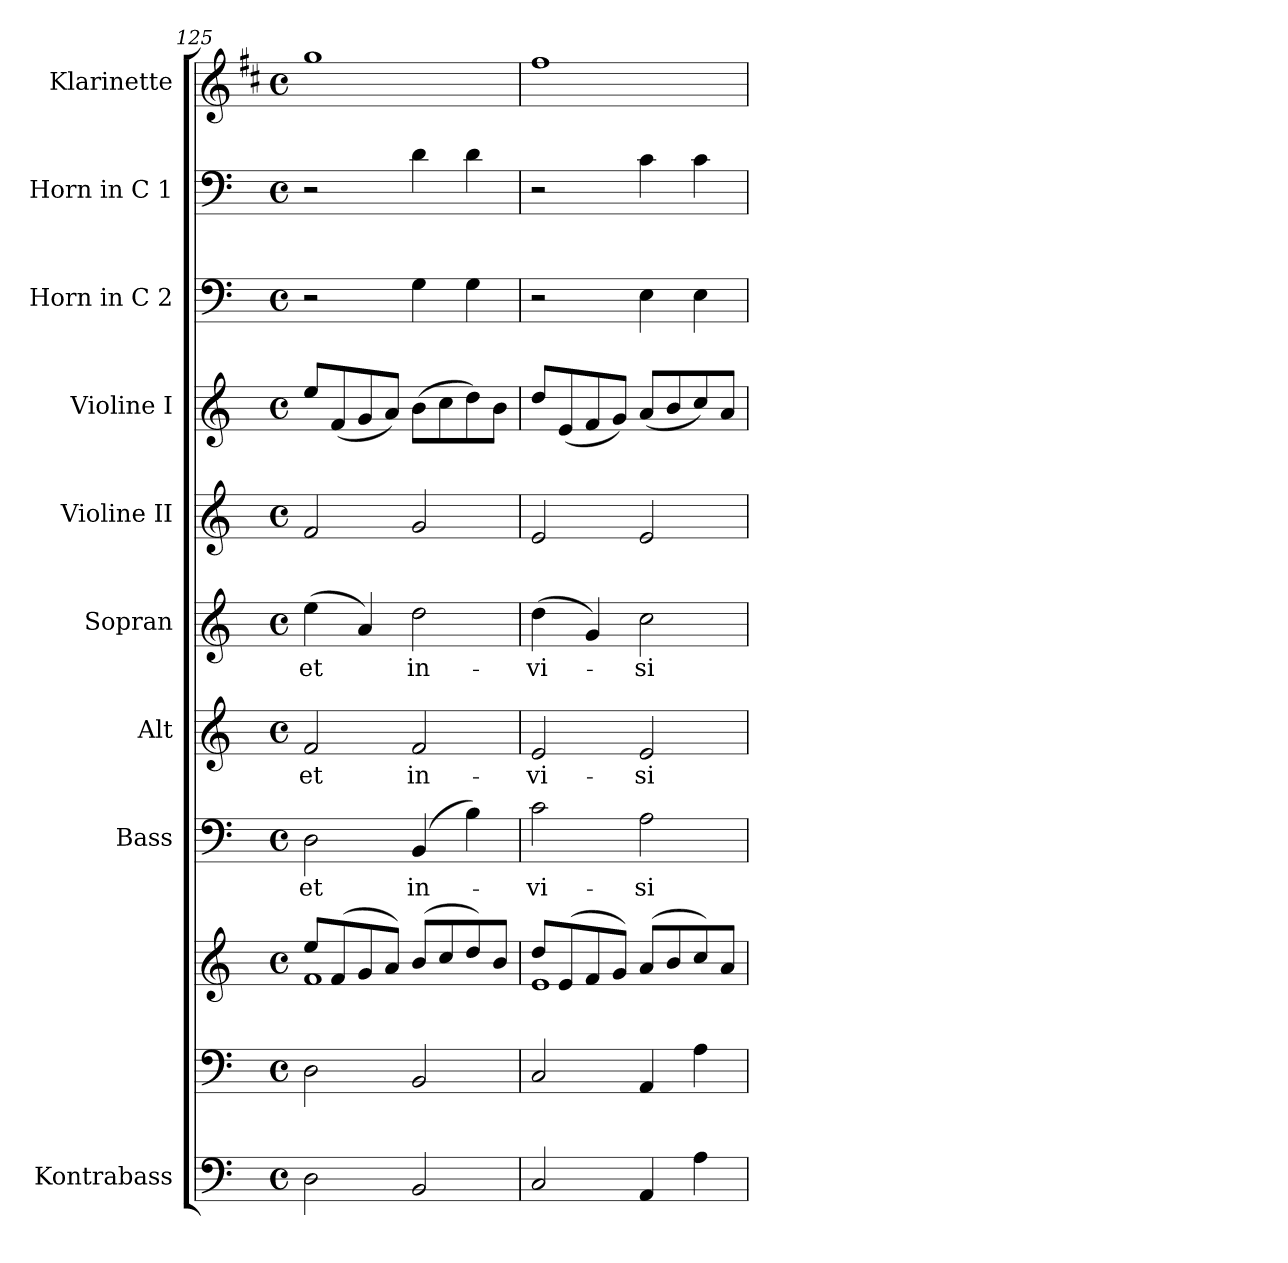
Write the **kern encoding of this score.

**kern	**kern	**kern	**kern	**text	**kern	**text	**kern	**text	**kern	**kern	**kern	**kern	**kern
*part10	*part9	*part9	*part8	*part8	*part7	*part7	*part6	*part6	*part5	*part4	*part3	*part2	*part1
*staff11	*staff10	*staff9	*staff8	*staff8	*staff7	*staff7	*staff6	*staff6	*staff5	*staff4	*staff3	*staff2	*staff1
*I"Kontrabass	*	*	*I"Bass	*	*I"Alt	*	*I"Sopran	*	*I"Violine II	*I"Violine I	*I"Horn in C 2	*I"Horn in C 1	*I"Klarinette
*I'Kb.	*	*	*I'B.	*	*I'A.	*	*I'S.	*	*I'Vl. II	*I'Vl. I	*I'Horn 2	*I'Horn 1	*I'Kl.
*clefF4	*clefF4	*clefG2	*clefF4	*	*clefG2	*	*clefG2	*	*clefG2	*clefG2	*clefF4	*clefF4	*clefG2
*ITrd7c12	*	*	*	*	*	*	*	*	*	*	*	*	*ITrd1c2
*k[]	*k[]	*k[]	*k[]	*	*k[]	*	*k[]	*	*k[]	*k[]	*k[]	*k[]	*k[]
*C:	*C:	*C:	*C:	*	*C:	*	*C:	*	*C:	*C:	*C:	*C:	*C:
*M4/4	*M4/4	*M4/4	*M4/4	*	*M4/4	*	*M4/4	*	*M4/4	*M4/4	*M4/4	*M4/4	*M4/4
*met(c)	*met(c)	*met(c)	*met(c)	*	*met(c)	*	*met(c)	*	*met(c)	*met(c)	*met(c)	*met(c)	*met(c)
=125	=125	=125	=125	=125	=125	=125	=125	=125	=125	=125	=125	=125	=125
*	*	*^	*	*	*	*	*	*	*	*	*	*	*
!	!	!	!	!	!LO:LY:b	!	!LO:LY:b	!	!LO:LY:b	!	!	!	!	!
2DD\	2D\	8ee/L	1f	2D\	et	2f/	et	(>4ee\	et	2f/	8ee/L	2r	2r	1ff
.	.	(<8f/	.	.	.	.	.	.	.	.	(<8f/	.	.	.
.	.	8g/	.	.	.	.	.	4a/)	.	.	8g/	.	.	.
.	.	8a/J)	.	.	.	.	.	.	.	.	8a/J)	.	.	.
!	!	!	!	!	!LO:LY:b	!	!LO:LY:b	!	!LO:LY:b	!	!	!	!	!
2BBB/	2BB/	(<8b/L	.	(4BB/	in-	2f/	in-	2dd\	in-	2g/	(>8b\L	4G\	4d\	.
.	.	8cc/	.	.	.	.	.	.	.	.	8cc\	.	.	.
.	.	8dd/)	.	4B\)	.	.	.	.	.	.	8dd\)	4G\	4d\	.
.	.	8b/J	.	.	.	.	.	.	.	.	8b\J	.	.	.
=126	=126	=126	=126	=126	=126	=126	=126	=126	=126	=126	=126	=126	=126	=126
!	!	!	!	!	!LO:LY:b	!	!LO:LY:b	!	!LO:LY:b	!	!	!	!	!
2CC/	2C/	8dd/L	1e	2c\	-vi-	2e/	-vi-	(>4dd\	-vi-	2e/	8dd/L	2r	2r	1ee
.	.	(<8e/	.	.	.	.	.	.	.	.	(<8e/	.	.	.
.	.	8f/	.	.	.	.	.	4g/)	.	.	8f/	.	.	.
.	.	8g/J)	.	.	.	.	.	.	.	.	8g/J)	.	.	.
!	!	!	!	!	!LO:LY:b	!	!LO:LY:b	!	!LO:LY:b	!	!	!	!	!
4AAA/	4AA/	(<8a/L	.	2A\	-si-	2e/	-si-	2cc\	-si-	2e/	(<8a/L	4E\	4c\	.
.	.	8b/	.	.	.	.	.	.	.	.	8b/	.	.	.
4AA\	4A\	8cc/)	.	.	.	.	.	.	.	.	8cc/)	4E\	4c\	.
.	.	8a/J	.	.	.	.	.	.	.	.	8a/J	.	.	.
*	*	*v	*v	*	*	*	*	*	*	*	*	*	*	*
=	=	=	=	=	=	=	=	=	=	=	=	=	=
*-	*-	*-	*-	*-	*-	*-	*-	*-	*-	*-	*-	*-	*-
